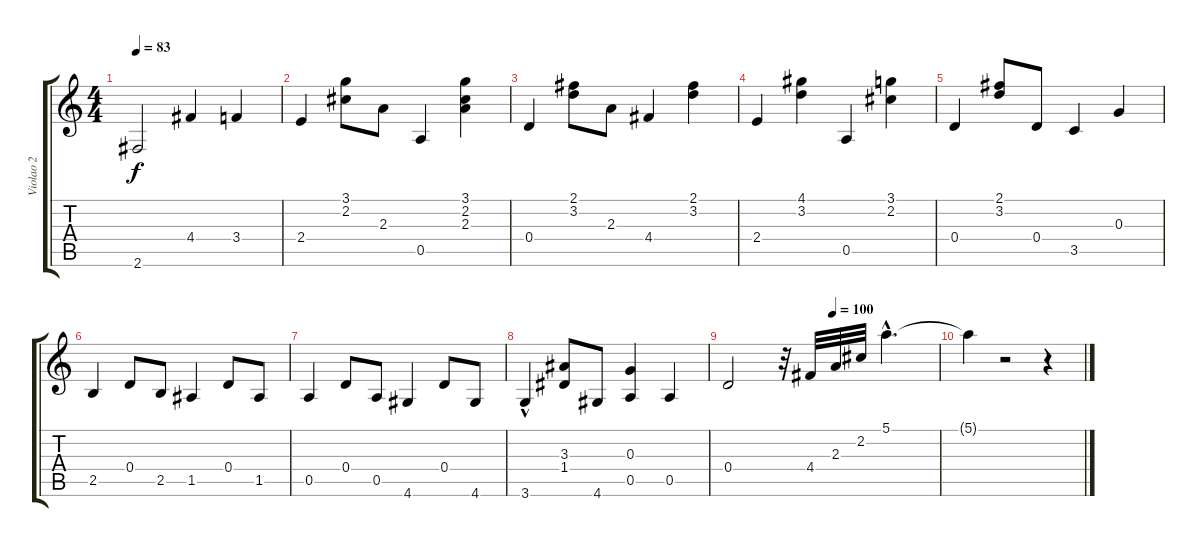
\track ("Violao 2" "Violao 2") {instrument acousticguitarnylon}
\staff {score tabs}
\tuning (E4 B3 G3 D3 A2 E2) {hide}
\ts (4 4)
\tempo 83
\clef g2
\ks c
2.6.2{dy f} 4.4.4 3.4.4 |
2.4.4 (3.1 2.2).8 2.3.8 0.5.4 (3.1 2.2 2.3).4 |
0.4.4 (2.1 3.2).8 2.3.8 4.4.4 (2.1 3.2).4 |
2.4.4 (4.1 3.2).4 0.5.4 (3.1 2.2).4 |
0.4.4 (2.1 3.2).8 0.4.8 3.5.4 0.3.4 |
2.5.4 0.4.8 2.5.8 1.5.4 0.4.8 1.5.8 |
0.5.4 0.4.8 0.5.8 4.6.4 0.4.8 4.6.8 |
3.6{hac}.4 (3.3 1.4).8 4.6.8 (0.3 0.5).4 0.5.4 |
\tempo (100 0.5)
0.4.2 r.32 4.4.32 2.3.32 2.2.32 5.1{hac}.4{d} |
5.1{t}.4 r.2 r.4
